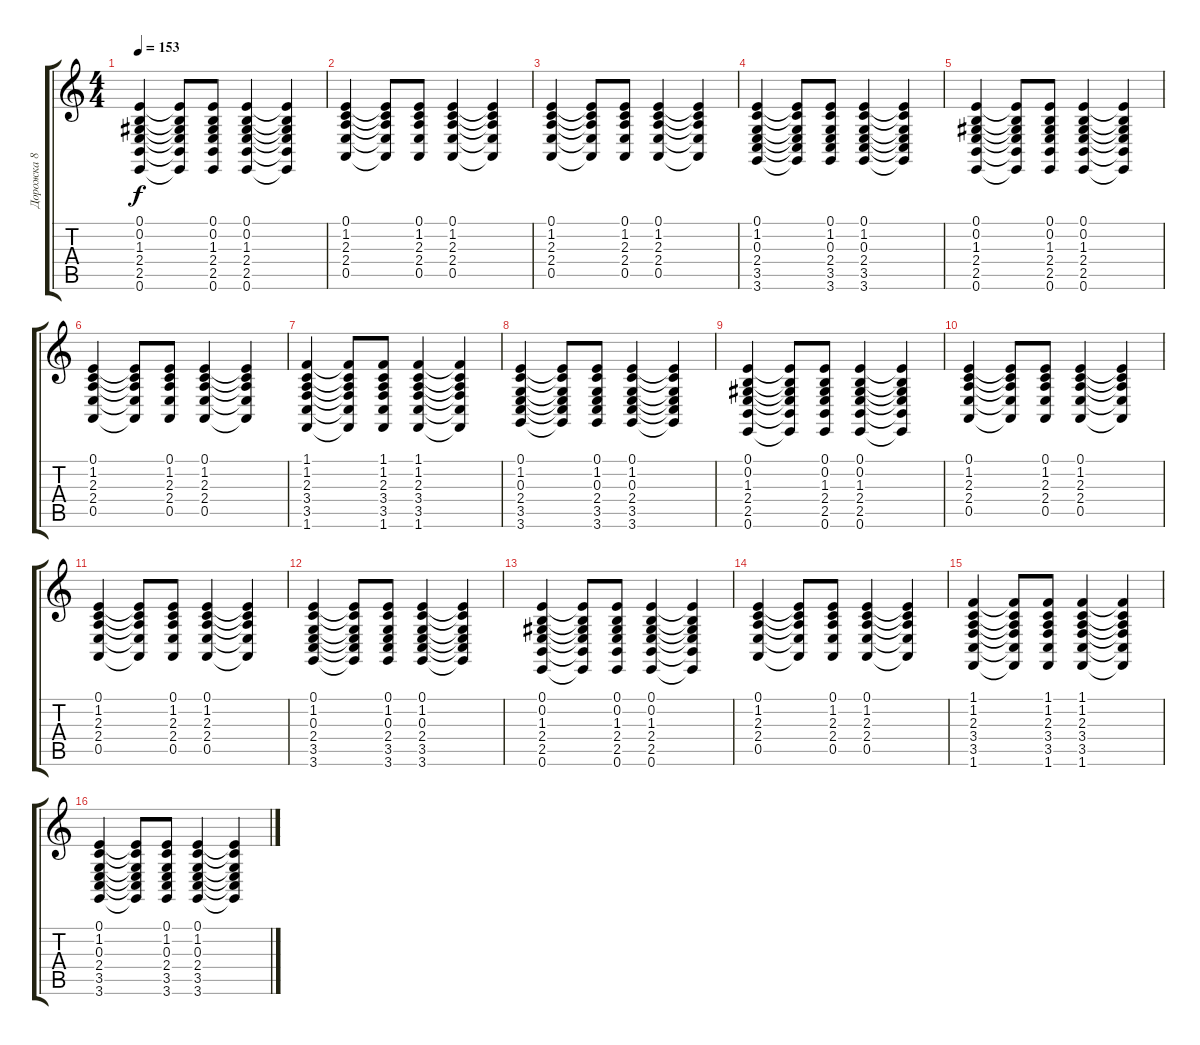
\track ("Дорожка 8" "Дорожка 8") {instrument churchorgan}
\staff {score tabs}
\tuning (E4 B3 G3 D3 A2 E2) {hide}
\ts (4 4)
\tempo 153
\clef g2
\ks c
(0.1 0.2 1.3 2.4 2.5 0.6).4{dy f} (0.1{t} 0.2{t} 1.3{t} 2.4{t} 2.5{t} 0.6{t}).8 (0.1 0.2 1.3 2.4 2.5 0.6).8 (0.1 0.2 1.3 2.4 2.5 0.6).4 (0.1{t} 0.2{t} 1.3{t} 2.4{t} 2.5{t} 0.6{t}).4 |
(0.1 1.2 2.3 2.4 0.5).4 (0.1{t} 1.2{t} 2.3{t} 2.4{t} 0.5{t}).8 (0.1 1.2 2.3 2.4 0.5).8 (0.1 1.2 2.3 2.4 0.5).4 (0.1{t} 1.2{t} 2.3{t} 2.4{t} 0.5{t}).4 |
(0.1 1.2 2.3 2.4 0.5).4 (0.1{t} 1.2{t} 2.3{t} 2.4{t} 0.5{t}).8 (0.1 1.2 2.3 2.4 0.5).8 (0.1 1.2 2.3 2.4 0.5).4 (0.1{t} 1.2{t} 2.3{t} 2.4{t} 0.5{t}).4 |
(0.1 1.2 0.3 2.4 3.5 3.6).4 (0.1{t} 1.2{t} 0.3{t} 2.4{t} 3.5{t} 3.6{t}).8 (0.1 1.2 0.3 2.4 3.5 3.6).8 (0.1 1.2 0.3 2.4 3.5 3.6).4 (0.1{t} 1.2{t} 0.3{t} 2.4{t} 3.5{t} 3.6{t}).4 |
(0.1 0.2 1.3 2.4 2.5 0.6).4 (0.1{t} 0.2{t} 1.3{t} 2.4{t} 2.5{t} 0.6{t}).8 (0.1 0.2 1.3 2.4 2.5 0.6).8 (0.1 0.2 1.3 2.4 2.5 0.6).4 (0.1{t} 0.2{t} 1.3{t} 2.4{t} 2.5{t} 0.6{t}).4 |
(0.1 1.2 2.3 2.4 0.5).4 (0.1{t} 1.2{t} 2.3{t} 2.4{t} 0.5{t}).8 (0.1 1.2 2.3 2.4 0.5).8 (0.1 1.2 2.3 2.4 0.5).4 (0.1{t} 1.2{t} 2.3{t} 2.4{t} 0.5{t}).4 |
(1.1 1.2 2.3 3.4 3.5 1.6).4 (1.1{t} 1.2{t} 2.3{t} 3.4{t} 3.5{t} 1.6{t}).8 (1.1 1.2 2.3 3.4 3.5 1.6).8 (1.1 1.2 2.3 3.4 3.5 1.6).4 (1.1{t} 1.2{t} 2.3{t} 3.4{t} 3.5{t} 1.6{t}).4 |
(0.1 1.2 0.3 2.4 3.5 3.6).4 (0.1{t} 1.2{t} 0.3{t} 2.4{t} 3.5{t} 3.6{t}).8 (0.1 1.2 0.3 2.4 3.5 3.6).8 (0.1 1.2 0.3 2.4 3.5 3.6).4 (0.1{t} 1.2{t} 0.3{t} 2.4{t} 3.5{t} 3.6{t}).4 |
(0.1 0.2 1.3 2.4 2.5 0.6).4 (0.1{t} 0.2{t} 1.3{t} 2.4{t} 2.5{t} 0.6{t}).8 (0.1 0.2 1.3 2.4 2.5 0.6).8 (0.1 0.2 1.3 2.4 2.5 0.6).4 (0.1{t} 0.2{t} 1.3{t} 2.4{t} 2.5{t} 0.6{t}).4 |
(0.1 1.2 2.3 2.4 0.5).4 (0.1{t} 1.2{t} 2.3{t} 2.4{t} 0.5{t}).8 (0.1 1.2 2.3 2.4 0.5).8 (0.1 1.2 2.3 2.4 0.5).4 (0.1{t} 1.2{t} 2.3{t} 2.4{t} 0.5{t}).4 |
(0.1 1.2 2.3 2.4 0.5).4 (0.1{t} 1.2{t} 2.3{t} 2.4{t} 0.5{t}).8 (0.1 1.2 2.3 2.4 0.5).8 (0.1 1.2 2.3 2.4 0.5).4 (0.1{t} 1.2{t} 2.3{t} 2.4{t} 0.5{t}).4 |
(0.1 1.2 0.3 2.4 3.5 3.6).4 (0.1{t} 1.2{t} 0.3{t} 2.4{t} 3.5{t} 3.6{t}).8 (0.1 1.2 0.3 2.4 3.5 3.6).8 (0.1 1.2 0.3 2.4 3.5 3.6).4 (0.1{t} 1.2{t} 0.3{t} 2.4{t} 3.5{t} 3.6{t}).4 |
(0.1 0.2 1.3 2.4 2.5 0.6).4 (0.1{t} 0.2{t} 1.3{t} 2.4{t} 2.5{t} 0.6{t}).8 (0.1 0.2 1.3 2.4 2.5 0.6).8 (0.1 0.2 1.3 2.4 2.5 0.6).4 (0.1{t} 0.2{t} 1.3{t} 2.4{t} 2.5{t} 0.6{t}).4 |
(0.1 1.2 2.3 2.4 0.5).4 (0.1{t} 1.2{t} 2.3{t} 2.4{t} 0.5{t}).8 (0.1 1.2 2.3 2.4 0.5).8 (0.1 1.2 2.3 2.4 0.5).4 (0.1{t} 1.2{t} 2.3{t} 2.4{t} 0.5{t}).4 |
(1.1 1.2 2.3 3.4 3.5 1.6).4 (1.1{t} 1.2{t} 2.3{t} 3.4{t} 3.5{t} 1.6{t}).8 (1.1 1.2 2.3 3.4 3.5 1.6).8 (1.1 1.2 2.3 3.4 3.5 1.6).4 (1.1{t} 1.2{t} 2.3{t} 3.4{t} 3.5{t} 1.6{t}).4 |
(0.1 1.2 0.3 2.4 3.5 3.6).4 (0.1{t} 1.2{t} 0.3{t} 2.4{t} 3.5{t} 3.6{t}).8 (0.1 1.2 0.3 2.4 3.5 3.6).8 (0.1 1.2 0.3 2.4 3.5 3.6).4 (0.1{t} 1.2{t} 0.3{t} 2.4{t} 3.5{t} 3.6{t}).4
